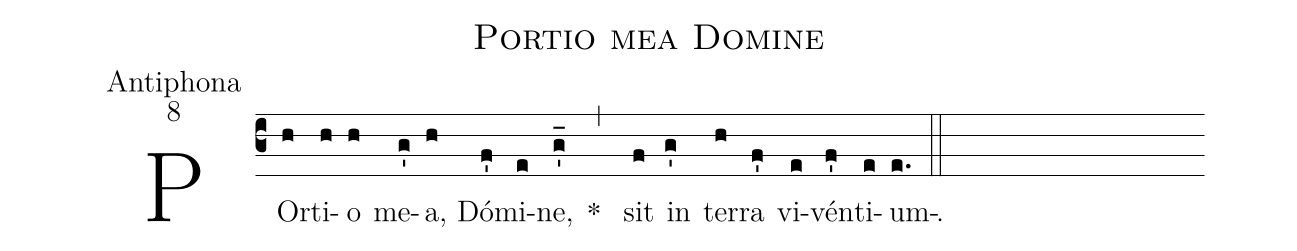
name:Portio mea Domine;
office-part:Antiphona;
mode:8;
%%
(c3) POr(h)ti(h)o(h) me(g')a(h), Dó(f')mi-(e)ne,(g'_) * (,) sit(f) in(g') ter(h)ra(f') vi(e)vén(f')ti(e)um(e.). (::)
